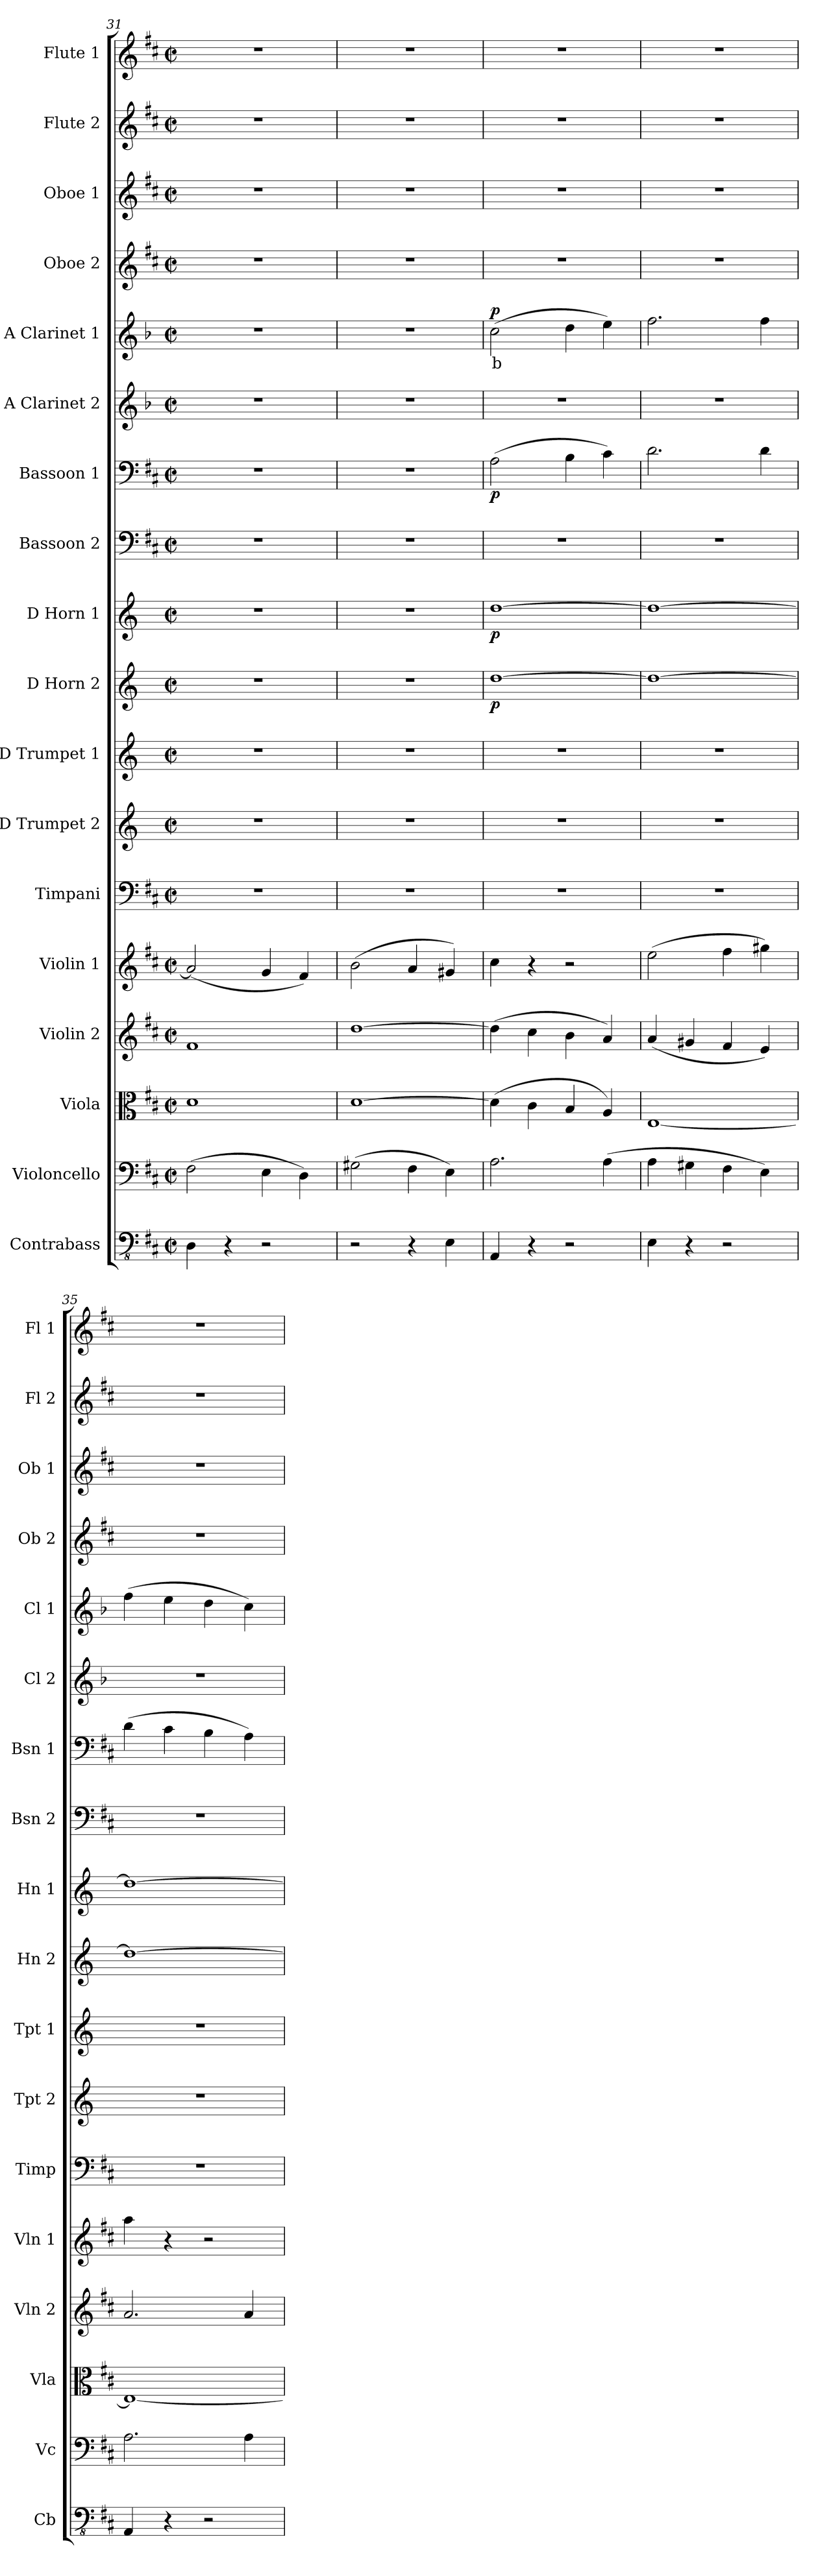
**kern	**kern	**kern	**kern	**kern	**kern	**kern	**kern	**kern	**dynam	**kern	**dynam	**kern	**kern	**dynam	**kern	**kern	**text	**dynam	**kern	**kern	**kern	**kern
*part18	*part17	*part16	*part15	*part14	*part13	*part12	*part11	*part10	*part10	*part9	*part9	*part8	*part7	*part7	*part6	*part5	*part5	*part5	*part4	*part3	*part2	*part1
*staff18	*staff17	*staff16	*staff15	*staff14	*staff13	*staff12	*staff11	*staff10	*staff10	*staff9	*staff9	*staff8	*staff7	*staff7	*staff6	*staff5	*staff5	*staff5	*staff4	*staff3	*staff2	*staff1
*I"Contrabass	*I"Violoncello	*I"Viola	*I"Violin 2	*I"Violin 1	*I"Timpani	*I"D Trumpet 2	*I"D Trumpet 1	*I"D Horn 2	*	*I"D Horn 1	*	*I"Bassoon 2	*I"Bassoon 1	*	*I"A Clarinet 2	*I"A Clarinet 1	*	*	*I"Oboe 2	*I"Oboe 1	*I"Flute 2	*I"Flute 1
*I'Cb	*I'Vc	*I'Vla	*I'Vln 2	*I'Vln 1	*I'Timp	*I'Tpt 2	*I'Tpt 1	*I'Hn 2	*	*I'Hn 1	*	*I'Bsn 2	*I'Bsn 1	*	*I'Cl 2	*I'Cl 1	*	*	*I'Ob 2	*I'Ob 1	*I'Fl 2	*I'Fl 1
*clefFv4	*clefF4	*clefC3	*clefG2	*clefG2	*clefF4	*clefG2	*clefG2	*clefG2	*	*clefG2	*	*clefF4	*clefF4	*	*clefG2	*clefG2	*	*	*clefG2	*clefG2	*clefG2	*clefG2
*	*	*	*	*	*	*ITrd-1c-2	*ITrd-1c-2	*ITrd6c10	*	*ITrd6c10	*	*	*	*	*ITrd2c3	*ITrd2c3	*	*	*	*	*	*
*k[f#c#]	*k[f#c#]	*k[f#c#]	*k[f#c#]	*k[f#c#]	*k[f#c#]	*k[f#c#]	*k[f#c#]	*k[f#c#]	*	*k[f#c#]	*	*k[f#c#]	*k[f#c#]	*	*k[f#c#]	*k[f#c#]	*	*	*k[f#c#]	*k[f#c#]	*k[f#c#]	*k[f#c#]
*M2/2	*M2/2	*M2/2	*M2/2	*M2/2	*M2/2	*M2/2	*M2/2	*M2/2	*	*M2/2	*	*M2/2	*M2/2	*	*M2/2	*M2/2	*	*	*M2/2	*M2/2	*M2/2	*M2/2
*met(c|)	*met(c|)	*met(c|)	*met(c|)	*met(c|)	*met(c|)	*met(c|)	*met(c|)	*met(c|)	*	*met(c|)	*	*met(c|)	*met(c|)	*	*met(c|)	*met(c|)	*	*	*met(c|)	*met(c|)	*met(c|)	*met(c|)
=31	=31	=31	=31	=31	=31	=31	=31	=31	=31	=31	=31	=31	=31	=31	=31	=31	=31	=31	=31	=31	=31	=31
4DD\	(2F#\	1d	1f#	(2a/]	1r	1r	1r	1r	.	1r	.	1r	1r	.	1r	1r	.	.	1r	1r	1r	1r
4r	.	.	.	.	.	.	.	.	.	.	.	.	.	.	.	.	.	.	.	.	.	.
2r	4E\	.	.	4g/	.	.	.	.	.	.	.	.	.	.	.	.	.	.	.	.	.	.
.	4D\)	.	.	4f#/)	.	.	.	.	.	.	.	.	.	.	.	.	.	.	.	.	.	.
=32	=32	=32	=32	=32	=32	=32	=32	=32	=32	=32	=32	=32	=32	=32	=32	=32	=32	=32	=32	=32	=32	=32
2r	(2G#X\	[1d	[1dd	(2b\	1r	1r	1r	1r	.	1r	.	1r	1r	.	1r	1r	.	.	1r	1r	1r	1r
4r	4F#\	.	.	4a/	.	.	.	.	.	.	.	.	.	.	.	.	.	.	.	.	.	.
4EE\	4E\)	.	.	4g#X/)	.	.	.	.	.	.	.	.	.	.	.	.	.	.	.	.	.	.
=33	=33	=33	=33	=33	=33	=33	=33	=33	=33	=33	=33	=33	=33	=33	=33	=33	=33	=33	=33	=33	=33	=33
!	!	!	!	!	!	!	!	!	!LO:DY:b	!	!LO:DY:b	!	!	!LO:DY:b	!	!	!LO:LY:b:color=#FF0000	!LO:DY:b	!	!	!	!
4AAA/	2.A\	(4d\]	(4dd\]	4cc#\	1r	1r	1r	[1e	p	[1e	p	1r	(2A\	p	1r	(2a\	b	p	1r	1r	1r	1r
4r	.	4c#\	4cc#\	4r	.	.	.	.	.	.	.	.	.	.	.	.	.	.	.	.	.	.
2r	.	4B/	4b\	2r	.	.	.	.	.	.	.	.	4B\	.	.	4b\	.	.	.	.	.	.
.	(4A\	4A/)	4a/)	.	.	.	.	.	.	.	.	.	4c#\)	.	.	4cc#\)	.	.	.	.	.	.
=34	=34	=34	=34	=34	=34	=34	=34	=34	=34	=34	=34	=34	=34	=34	=34	=34	=34	=34	=34	=34	=34	=34
4EE\	4A\	[1E	(4a/	(2ee\	1r	1r	1r	1e_	.	1e_	.	1r	2.d\	.	1r	2.dd\	.	.	1r	1r	1r	1r
4r	4G#X\	.	4g#X/	.	.	.	.	.	.	.	.	.	.	.	.	.	.	.	.	.	.	.
2r	4F#\	.	4f#/	4ff#\	.	.	.	.	.	.	.	.	.	.	.	.	.	.	.	.	.	.
.	4E\)	.	4e/)	4gg#X\)	.	.	.	.	.	.	.	.	4d\	.	.	4dd\	.	.	.	.	.	.
=35	=35	=35	=35	=35	=35	=35	=35	=35	=35	=35	=35	=35	=35	=35	=35	=35	=35	=35	=35	=35	=35	=35
4AAA/	2.A\	1E_	2.a/	4aa\	1r	1r	1r	1e_	.	1e_	.	1r	(4d\	.	1r	(4dd\	.	.	1r	1r	1r	1r
4r	.	.	.	4r	.	.	.	.	.	.	.	.	4c#\	.	.	4cc#\	.	.	.	.	.	.
2r	.	.	.	2r	.	.	.	.	.	.	.	.	4B\	.	.	4b\	.	.	.	.	.	.
.	4A\	.	4a/	.	.	.	.	.	.	.	.	.	4A\)	.	.	4a\)	.	.	.	.	.	.
=	=	=	=	=	=	=	=	=	=	=	=	=	=	=	=	=	=	=	=	=	=	=
*-	*-	*-	*-	*-	*-	*-	*-	*-	*-	*-	*-	*-	*-	*-	*-	*-	*-	*-	*-	*-	*-	*-
